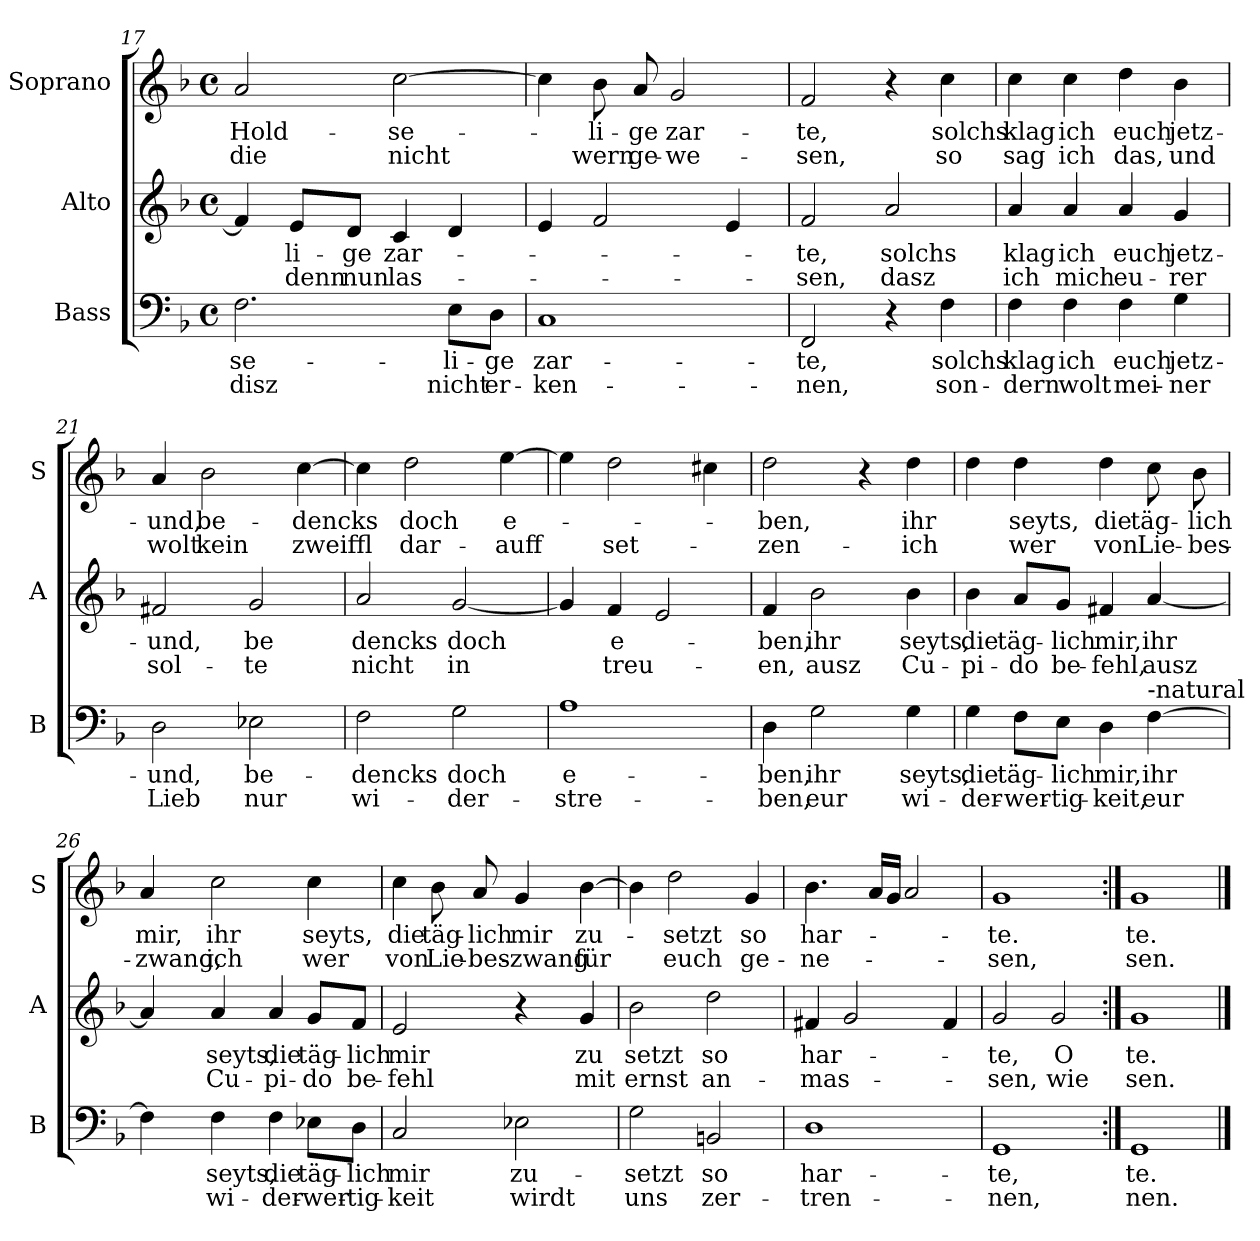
**kern	**text	**text	**kern	**text	**text	**kern	**text	**text
*part3	*part3	*part3	*part2	*part2	*part2	*part1	*part1	*part1
*staff3	*staff3	*staff3	*staff2	*staff2	*staff2	*staff1	*staff1	*staff1
*I"Bass	*	*	*I"Alto	*	*	*I"Soprano	*	*
*I'B	*	*	*I'A	*	*	*I'S	*	*
*clefF4	*	*	*clefG2	*	*	*clefG2	*	*
*k[b-]	*	*	*k[b-]	*	*	*k[b-]	*	*
*F:	*	*	*F:	*	*	*F:	*	*
*M4/4	*	*	*M4/4	*	*	*M4/4	*	*
*met(c)	*	*	*met(c)	*	*	*met(c)	*	*
=17	=17	=17	=17	=17	=17	=17	=17	=17
!	!LO:LY:b	!LO:LY:b	!	!	!	!	!LO:LY:b	!LO:LY:b
2.F\	-se-	disz	4f/]	.	.	2a/	Hold-	die
!	!	!	!	!LO:LY:b	!LO:LY:b	!	!	!
.	.	.	8e/L	-li-	denn	.	.	.
!	!	!	!	!LO:LY:b	!LO:LY:b	!	!	!
.	.	.	8d/J	-ge	nun	.	.	.
!	!	!	!	!LO:LY:b	!LO:LY:b	!	!LO:LY:b	!LO:LY:b
.	.	.	4c/	zar-	las-	[2cc\	-se-	nicht
!	!LO:LY:b	!LO:LY:b	!	!	!	!	!	!
8E\L	-li-	nicht	4d/	.	.	.	.	.
!	!LO:LY:b	!LO:LY:b	!	!	!	!	!	!
8D\J	-ge	er-	.	.	.	.	.	.
=18	=18	=18	=18	=18	=18	=18	=18	=18
!	!LO:LY:b	!LO:LY:b	!	!	!	!	!	!
1C	zar-	-ken-	4e/	.	.	4cc\]	.	.
!	!	!	!	!	!	!	!LO:LY:b	!LO:LY:b
.	.	.	2f/	.	.	8b-\	-li-	wern
!	!	!	!	!	!	!	!LO:LY:b	!LO:LY:b
.	.	.	.	.	.	8a/	-ge	ge-
!	!	!	!	!	!	!	!LO:LY:b	!LO:LY:b
.	.	.	.	.	.	2g/	zar-	-we-
.	.	.	4e/	.	.	.	.	.
=19	=19	=19	=19	=19	=19	=19	=19	=19
!	!LO:LY:b	!LO:LY:b	!	!LO:LY:b	!LO:LY:b	!	!LO:LY:b	!LO:LY:b
2FF/	-te,	-nen,	2f/	-te,	-sen,	2f/	-te,	-sen,
!	!	!	!	!LO:LY:b	!LO:LY:b	!	!	!
4r	.	.	2a/	solchs	dasz	4r	.	.
!	!LO:LY:b	!LO:LY:b	!	!	!	!	!LO:LY:b	!LO:LY:b
4F\	solchs	son-	.	.	.	4cc\	solchs	so
=20	=20	=20	=20	=20	=20	=20	=20	=20
!	!LO:LY:b	!LO:LY:b	!	!LO:LY:b	!LO:LY:b	!	!LO:LY:b	!LO:LY:b
4F\	klag	-dern	4a/	klag	ich	4cc\	klag	sag
!	!LO:LY:b	!LO:LY:b	!	!LO:LY:b	!LO:LY:b	!	!LO:LY:b	!LO:LY:b
4F\	ich	wolt	4a/	ich	mich	4cc\	ich	ich
!	!LO:LY:b	!LO:LY:b	!	!LO:LY:b	!LO:LY:b	!	!LO:LY:b	!LO:LY:b
4F\	euch	mei-	4a/	euch	eu-	4dd\	euch	das,
!	!LO:LY:b	!LO:LY:b	!	!LO:LY:b	!LO:LY:b	!	!LO:LY:b	!LO:LY:b
4G\	jetz-	-ner	4g/	jetz-	-rer	4b-\	jetz-	und
!!LO:LB:g=z
=21	=21	=21	=21	=21	=21	=21	=21	=21
!	!LO:LY:b	!LO:LY:b	!	!LO:LY:b	!LO:LY:b	!	!LO:LY:b	!LO:LY:b
2D\	-und,	Lieb	2f#X/	-und,	sol-	4a/	-und,	wolt
!	!	!	!	!	!	!	!LO:LY:b	!LO:LY:b
.	.	.	.	.	.	2b-\	be-	kein
!	!LO:LY:b	!LO:LY:b	!	!LO:LY:b	!LO:LY:b	!	!	!
2E-X\	be-	nur	2g/	be	-te	.	.	.
!	!	!	!	!	!	!	!LO:LY:b	!LO:LY:b
.	.	.	.	.	.	[4cc\	-dencks	zweiffl
=22	=22	=22	=22	=22	=22	=22	=22	=22
!	!LO:LY:b	!LO:LY:b	!	!LO:LY:b	!LO:LY:b	!	!	!
2F\	-dencks	wi-	2a/	dencks	nicht	4cc\]	.	.
!	!	!	!	!	!	!	!LO:LY:b	!LO:LY:b
.	.	.	.	.	.	2dd\	doch	dar-
!	!LO:LY:b	!LO:LY:b	!	!LO:LY:b	!LO:LY:b	!	!	!
2G\	doch	-der-	[2g/	doch	in	.	.	.
!	!	!	!	!	!	!	!LO:LY:b	!LO:LY:b
.	.	.	.	.	.	[4ee\	e-	-auff
=23	=23	=23	=23	=23	=23	=23	=23	=23
!	!LO:LY:b	!LO:LY:b	!	!	!	!	!	!
1A	e-	-stre-	4g/]	.	.	4ee\]	.	.
!	!	!	!	!LO:LY:b	!LO:LY:b	!	!	!LO:LY:b
.	.	.	4f/	e-	treu-	2dd\	.	set-
.	.	.	2e/	.	.	.	.	.
.	.	.	.	.	.	4cc#X\	.	.
=24	=24	=24	=24	=24	=24	=24	=24	=24
!	!LO:LY:b	!LO:LY:b	!	!LO:LY:b	!LO:LY:b	!	!LO:LY:b	!LO:LY:b
4D\	-ben,	-ben,	4f/	-ben,	-en,	2dd\	-ben,	-zen-
!	!LO:LY:b	!LO:LY:b	!	!LO:LY:b	!LO:LY:b	!	!	!
2G\	ihr	eur	2b-\	ihr	ausz	.	.	.
.	.	.	.	.	.	4r	.	.
!	!LO:LY:b	!LO:LY:b	!	!LO:LY:b	!LO:LY:b	!	!LO:LY:b	!LO:LY:b
4G\	seyts,	wi-	4b-\	seyts,	Cu-	4dd\	ihr	-ich
=25	=25	=25	=25	=25	=25	=25	=25	=25
!	!LO:LY:b	!LO:LY:b	!	!LO:LY:b	!LO:LY:b	!	!	!
4G\	die	-der-	4b-\	die	-pi-	4dd\	.	.
!	!LO:LY:b	!LO:LY:b	!	!LO:LY:b	!LO:LY:b	!	!LO:LY:b	!LO:LY:b
8F\L	täg-	-wer-	8a/L	täg-	-do	4dd\	seyts,	wer
!	!LO:LY:b	!LO:LY:b	!	!LO:LY:b	!LO:LY:b	!	!	!
8E\J	-lich	-tig-	8g/J	-lich	be-	.	.	.
!	!LO:LY:b	!LO:LY:b	!	!LO:LY:b	!LO:LY:b	!	!LO:LY:b	!LO:LY:b
4D\	mir,	-keit,	4f#X/	mir,	-fehl,	4dd\	die	von
!LO:TX:a:t=-natural	!	!	!	!	!	!	!	!
!	!LO:LY:b	!LO:LY:b	!	!LO:LY:b	!LO:LY:b	!	!LO:LY:b	!LO:LY:b
[4F\	ihr	eur	[4a/	ihr	ausz	8cc\	täg-	Lie-
!	!	!	!	!	!	!	!LO:LY:b	!LO:LY:b
.	.	.	.	.	.	8b-\	-lich	-bes-
!!LO:LB:g=z
=26	=26	=26	=26	=26	=26	=26	=26	=26
!	!	!	!	!	!	!	!LO:LY:b	!LO:LY:b
4F\]	.	.	4a/]	.	.	4a/	mir,	-zwang,
!	!LO:LY:b	!LO:LY:b	!	!LO:LY:b	!LO:LY:b	!	!LO:LY:b	!LO:LY:b
4F\	seyts,	wi-	4a/	seyts,	Cu-	2cc\	ihr	ich
!	!LO:LY:b	!LO:LY:b	!	!LO:LY:b	!LO:LY:b	!	!	!
4F\	die	-der-	4a/	die	-pi-	.	.	.
!	!LO:LY:b	!LO:LY:b	!	!LO:LY:b	!LO:LY:b	!	!LO:LY:b	!LO:LY:b
8E-X\L	täg-	-wer-	8g/L	täg-	-do	4cc\	seyts,	wer
!	!LO:LY:b	!LO:LY:b	!	!LO:LY:b	!LO:LY:b	!	!	!
8D\J	-lich	-tig-	8f/J	-lich	be-	.	.	.
=27	=27	=27	=27	=27	=27	=27	=27	=27
!	!LO:LY:b	!LO:LY:b	!	!LO:LY:b	!LO:LY:b	!	!LO:LY:b	!LO:LY:b
2C/	mir	-keit	2e/	mir	-fehl	4cc\	die	von
!	!	!	!	!	!	!	!LO:LY:b	!LO:LY:b
.	.	.	.	.	.	8b-\	täg-	Lie-
!	!	!	!	!	!	!	!LO:LY:b	!LO:LY:b
.	.	.	.	.	.	8a/	-lich	-bes-
!	!LO:LY:b	!LO:LY:b	!	!	!	!	!LO:LY:b	!LO:LY:b
2E-X\	zu-	wirdt	4r	.	.	4g/	mir	-zwang
!	!	!	!	!LO:LY:b	!LO:LY:b	!	!LO:LY:b	!LO:LY:b
.	.	.	4g/	zu	mit	[4b-\	zu-	für
=28	=28	=28	=28	=28	=28	=28	=28	=28
!	!LO:LY:b	!LO:LY:b	!	!LO:LY:b	!LO:LY:b	!	!	!
2G\	-setzt	uns	2b-\	setzt	ernst	4b-\]	.	.
!	!	!	!	!	!	!	!LO:LY:b	!LO:LY:b
.	.	.	.	.	.	2dd\	-setzt	euch
!	!LO:LY:b	!LO:LY:b	!	!LO:LY:b	!LO:LY:b	!	!	!
2BBn/	so	zer-	2dd\	so	an-	.	.	.
!	!	!	!	!	!	!	!LO:LY:b	!LO:LY:b
.	.	.	.	.	.	4g/	so	ge-
=29	=29	=29	=29	=29	=29	=29	=29	=29
!	!LO:LY:b	!LO:LY:b	!	!LO:LY:b	!LO:LY:b	!	!LO:LY:b	!LO:LY:b
1D	har-	-tren-	4f#X/	har-	-mas-	4.b-\	har-	-ne-
.	.	.	2g/	.	.	.	.	.
.	.	.	.	.	.	16a/LL	.	.
.	.	.	.	.	.	16g/JJ	.	.
.	.	.	.	.	.	2a/	.	.
.	.	.	4f#/	.	.	.	.	.
=30	=30	=30	=30	=30	=30	=30	=30	=30
!	!LO:LY:b	!LO:LY:b	!	!LO:LY:b	!LO:LY:b	!	!LO:LY:b	!LO:LY:b
1GG	-te,	-nen,	2g/	-te,	-sen,	1g	-te.	-sen,
!	!	!	!	!LO:LY:b	!LO:LY:b	!	!	!
.	.	.	2g/	O	wie	.	.	.
=31:|!	=31:|!	=31:|!	=31:|!	=31:|!	=31:|!	=31:|!	=31:|!	=31:|!
!	!LO:LY:b	!LO:LY:b	!	!LO:LY:b	!LO:LY:b	!	!LO:LY:b	!LO:LY:b
1GG	te.	nen.	1g	te.	sen.	1g	te.	sen.
==	==	==	==	==	==	==	==	==
*-	*-	*-	*-	*-	*-	*-	*-	*-
